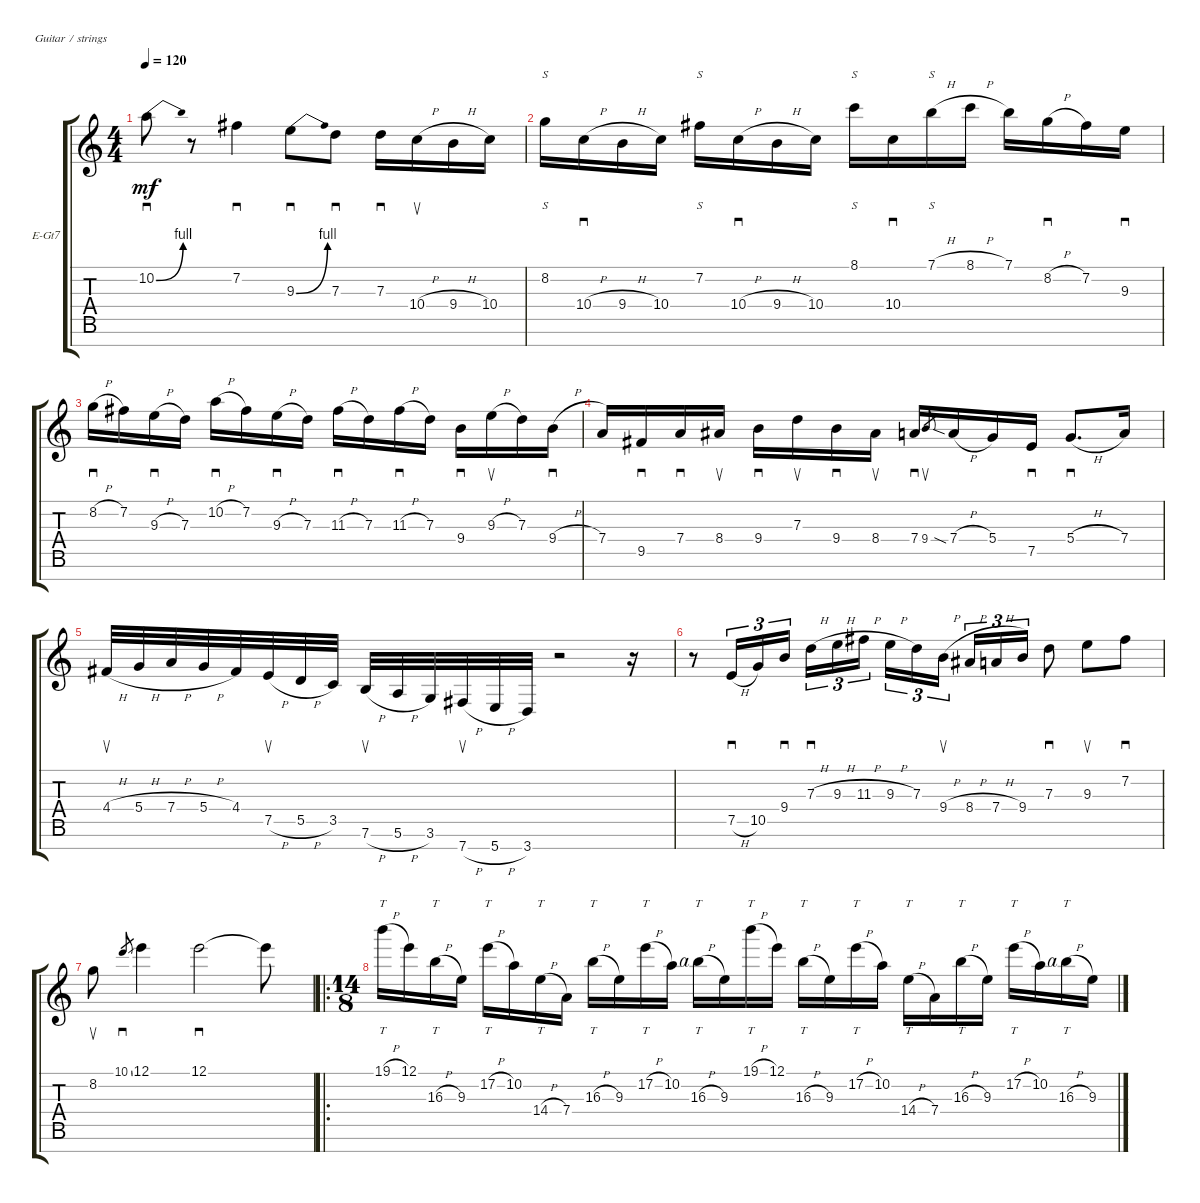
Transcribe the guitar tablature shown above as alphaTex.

\defaultSystemsLayout 4
\bracketExtendMode groupsimilarinstruments
\firstSystemTrackNameOrientation horizontal
\otherSystemsTrackNameOrientation horizontal
\track ("Lead guitar" "E-Gt7") {instrument distortionguitar}
\staff {score tabs}
\tuning (E4 B3 G3 D3 A2 E2 B1)
\ts (4 4)
\tempo 120
\clef g2
\ks c
10.2{be (bend 0 0 8.4 4)}.8{sd dy mf} r.8 7.2{acc #}.4{sd} 9.3{be (bend 0 0 5.3999999999999995 4)}.8{sd} 7.3.8{sd} 7.3.16{sd} 10.4{h}.16{su} 9.4{h}.16 10.4.16 |
8.2.16{s} 10.4{h}.16{sd} 9.4{h}.16 10.4.16 7.2{acc #}.16{s} 10.4{h}.16{sd} 9.4{h}.16 10.4.16 8.1.16{s} 10.4.16{sd} 7.1{h}.16{s} 8.1{h}.16 7.1.16 8.2{h}.16{sd} 7.2{acc #}.16 9.3.16{sd} |
8.2{h}.16{sd} 7.2{acc #}.16 9.3{h}.16{sd} 7.3.16 10.2{h}.16{sd} 7.2{acc #}.16 9.3{h}.16{sd} 7.3.16 11.3{h acc #}.16{sd} 7.3.16 11.3{h acc #}.16{sd} 7.3.16 9.4.16{sd} 9.3{h}.16{su} 7.3.16 9.4{h}.16{sd} |
7.4.16 9.5{acc #}.16{sd} 7.4.16{sd} 8.4{acc #}.16{su} 9.4.16{sd} 7.3.16{su} 9.4.16{sd} 8.4{acc #}.16{su} 7.4.16{sd} 9.4.8{su gr} 7.4{sia h}.16 5.4.16 7.5.16{sd} 5.4{h}.8{d sd} 7.4.16 |
4.4{h acc #}.32{su} 5.4{h}.32 7.4{h}.32 5.4{h}.32 4.4{acc #}.32 7.5{h}.32{su} 5.5{h}.32 3.5.32 7.6{h}.32{su} 5.6{h}.32 3.6.32 7.7{h acc #}.32{su} 5.7{h}.32 3.7.32 r.2 r.16 |
r.8 7.5{h}.16{sd tu (3 2)} 10.5.16{tu (3 2)} 9.4.16{sd tu (3 2)} 7.3{h}.16{sd tu (3 2)} 9.3{h}.16{tu (3 2)} 11.3{h acc #}.16{tu (3 2)} 9.3{h}.16{tu (3 2)} 7.3.16{tu (3 2)} 9.4{h}.16{su tu (3 2)} 8.4{h acc #}.16{tu (3 2)} 7.4{h}.16{tu (3 2)} 9.4.16{tu (3 2)} 7.3.8{sd} 9.3.8{su} 7.2{acc #}.8{sd} |
8.2.8{su} 10.1{ss}.8{sd gr} 12.1.4 12.1.2{sd} 12.1{t}.8 |
\ro
\ts (14 8)
19.1{h}.16{tt} 12.1.16 16.3{h}.16{tt} 9.3.16 17.2{h}.16{tt} 10.2.16 14.4{h}.16{tt} 7.4.16 16.3{h}.16{tt} 9.3.16 17.2{h}.16{tt} 10.2.16 16.3{h rf 4}.16{tt} 9.3.16 19.1{h}.16{tt} 12.1.16 16.3{h}.16{tt} 9.3.16 17.2{h}.16{tt} 10.2.16 14.4{h}.16{tt} 7.4.16 16.3{h}.16{tt} 9.3.16 17.2{h}.16{tt} 10.2.16 16.3{h rf 4}.16{tt} 9.3.16
